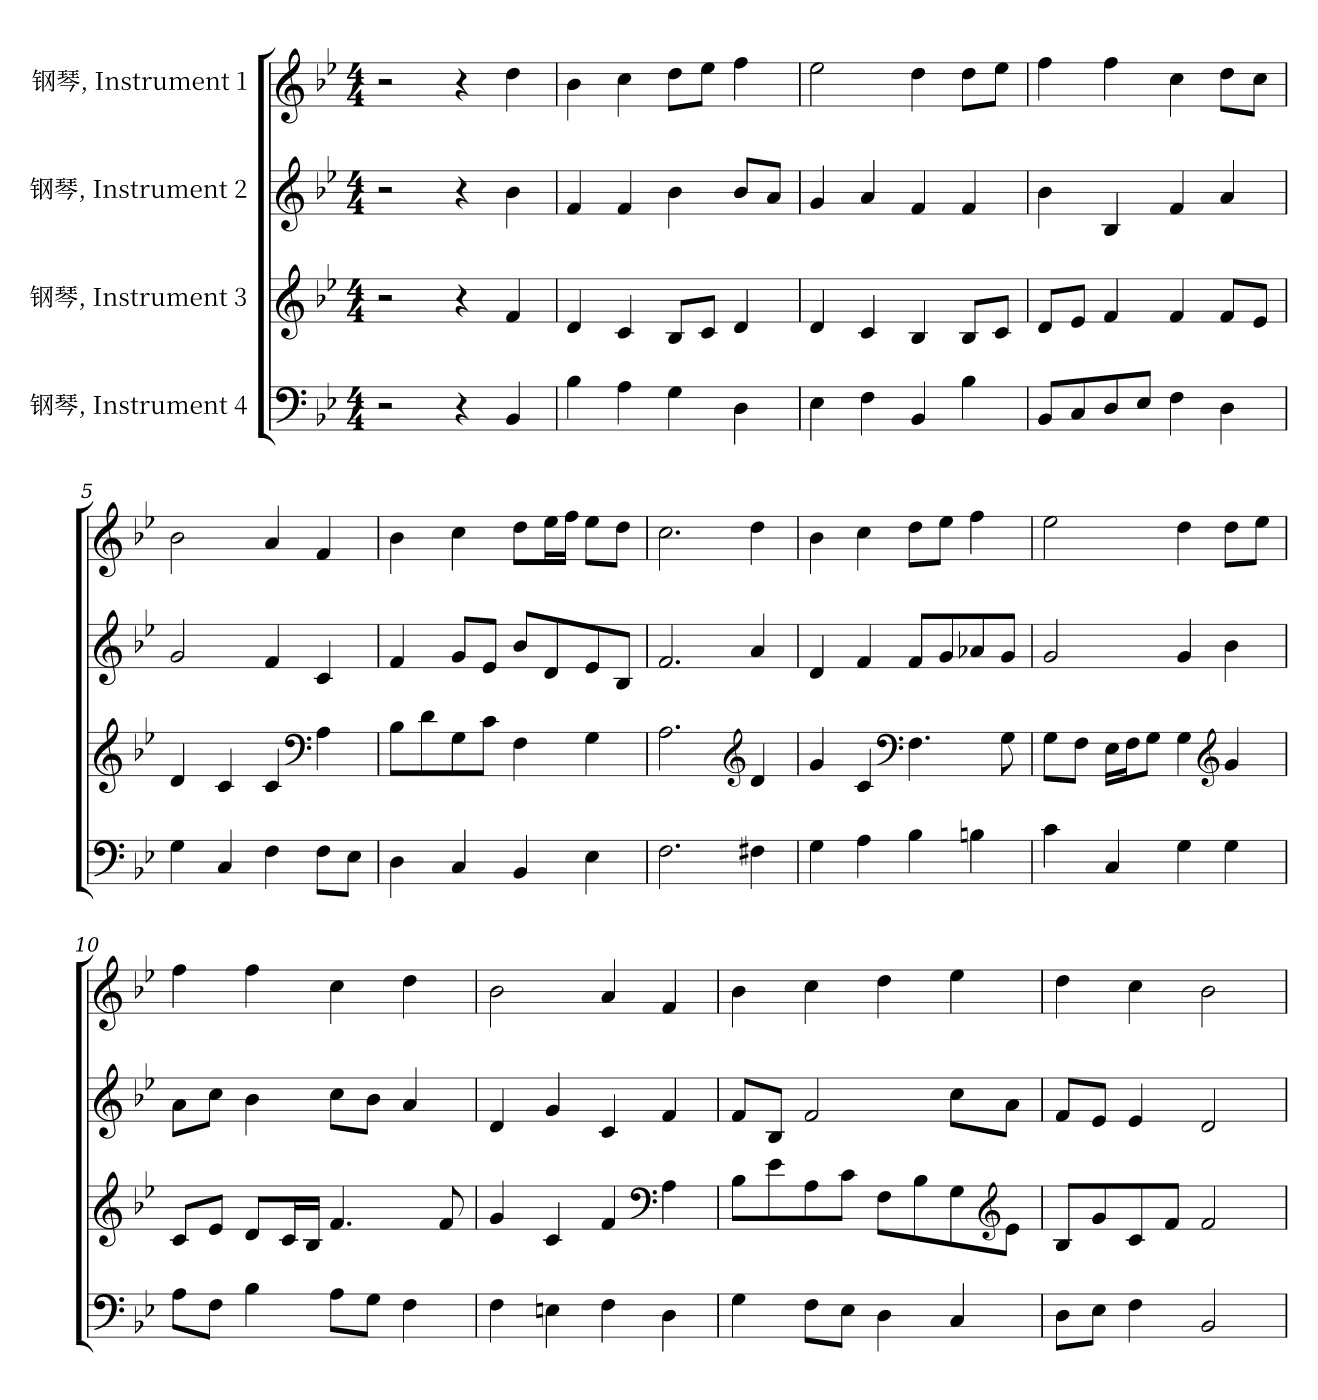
**kern	**kern	**kern	**kern
*part4	*part3	*part2	*part1
*staff4	*staff3	*staff2	*staff1
*I"钢琴, Instrument 4	*I"钢琴, Instrument 3	*I"钢琴, Instrument 2	*I"钢琴, Instrument 1
*clefF4	*clefG2	*clefG2	*clefG2
*k[b-e-]	*k[b-e-]	*k[b-e-]	*k[b-e-]
*M4/4	*M4/4	*M4/4	*M4/4
*MM96	*MM96	*MM96	*MM96
=1	=1	=1	=1
2r	2r	2r	2r
4r	4r	4r	4r
4BB-/	4f/	4b-\	4dd\
=2	=2	=2	=2
4B-\	4d/	4f/	4b-\
4A\	4c/	4f/	4cc\
4G\	8B-/L	4b-\	8dd\L
.	8c/J	.	8ee-\J
4D\	4d/	8b-/L	4ff\
.	.	8a/J	.
=3	=3	=3	=3
4E-\	4d/	4g/	2ee-\
4F\	4c/	4a/	.
4BB-/	4B-/	4f/	4dd\
4B-\	8B-/L	4f/	8dd\L
.	8c/J	.	8ee-\J
=4	=4	=4	=4
8BB-/L	8d/L	4b-\	4ff\
8C/	8e-/J	.	.
8D/	4f/	4B-/	4ff\
8E-/J	.	.	.
4F\	4f/	4f/	4cc\
4D\	8f/L	4a/	8dd\L
.	8e-/J	.	8cc\J
=5	=5	=5	=5
4G\	4d/	2g/	2b-\
4C/	4c/	.	.
4F\	4c/	4f/	4a/
*	*clefF4	*	*
8F\L	4A\	4c/	4f/
8E-\J	.	.	.
!!LO:LB:g=z
=6	=6	=6	=6
4D\	8B-\L	4f/	4b-\
.	8d\	.	.
4C/	8G\	8g/L	4cc\
.	8c\J	8e-/J	.
4BB-/	4F\	8b-/L	8dd\L
.	.	8d/	16ee-\L
.	.	.	16ff\JJ
4E-\	4G\	8e-/	8ee-\L
.	.	8B-/J	8dd\J
=7	=7	=7	=7
2.F\	2.A\	2.f/	2.cc\
*	*clefG2	*	*
4F#X\	4d/	4a/	4dd\
=8	=8	=8	=8
4G\	4g/	4d/	4b-\
4A\	4c/	4f/	4cc\
*	*clefF4	*	*
4B-\	4.F\	8f/L	8dd\L
.	.	8g/	8ee-\J
4Bn\	.	8a-X/	4ff\
.	8G\	8g/J	.
=9	=9	=9	=9
4c\	8G\L	2g/	2ee-\
.	8F\J	.	.
4C/	16E-\LL	.	.
.	16F\J	.	.
.	8G\J	.	.
4G\	4G\	4g/	4dd\
*	*clefG2	*	*
4G\	4g/	4b-\	8dd\L
.	.	.	8ee-\J
=10	=10	=10	=10
8A\L	8c/L	8a\L	4ff\
8F\J	8e-/J	8cc\J	.
4B-\	8d/L	4b-\	4ff\
.	16c/L	.	.
.	16B-/JJ	.	.
8A\L	4.f/	8cc\L	4cc\
8G\J	.	8b-\J	.
4F\	.	4a/	4dd\
.	8f/	.	.
!!LO:LB:g=z
=11	=11	=11	=11
4F\	4g/	4d/	2b-\
4En\	4c/	4g/	.
4F\	4f/	4c/	4a/
*	*clefF4	*	*
4D\	4A\	4f/	4f/
=12	=12	=12	=12
4G\	8B-\L	8f/L	4b-\
.	8e-\	8B-/J	.
8F\L	8A\	2f/	4cc\
8E-\J	8c\J	.	.
4D\	8F\L	.	4dd\
.	8B-\	.	.
4C/	8G\	8cc\L	4ee-\
*	*clefG2	*	*
.	8e-\J	8a\J	.
=13	=13	=13	=13
8D\L	8B-/L	8f/L	4dd\
8E-\J	8g/	8e-/J	.
4F\	8c/	4e-/	4cc\
.	8f/J	.	.
2BB-/	2f/	2d/	2b-\
=	=	=	=
*-	*-	*-	*-
